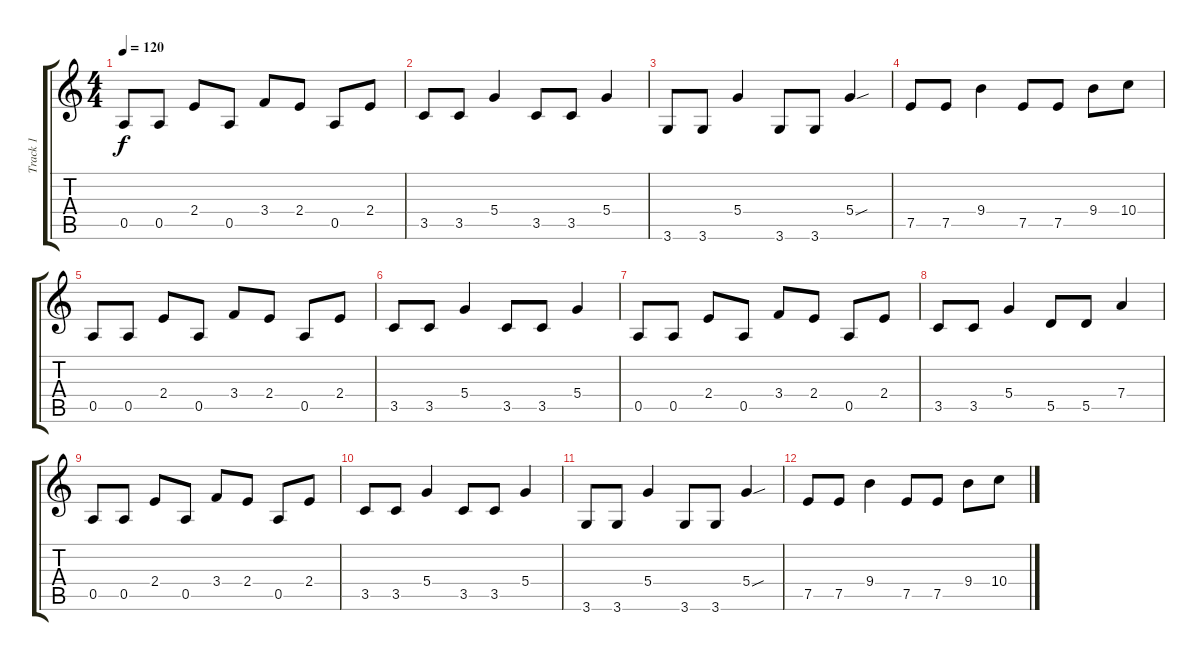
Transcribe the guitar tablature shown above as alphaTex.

\track ("Track 1" "Track 1") {instrument electricguitarclean}
\staff {score tabs}
\tuning (E4 B3 G3 D3 A2 E2) {hide}
\ts (4 4)
\tempo 120
\clef g2
\ks c
0.5.8{dy f} 0.5.8 2.4.8 0.5.8 3.4.8 2.4.8 0.5.8 2.4.8 |
3.5.8 3.5.8 5.4.4 3.5.8 3.5.8 5.4.4 |
3.6.8 3.6.8 5.4.4 3.6.8 3.6.8 5.4{sou}.4 |
7.5.8 7.5.8 9.4.4 7.5.8 7.5.8 9.4.8 10.4.8 |
0.5.8 0.5.8 2.4.8 0.5.8 3.4.8 2.4.8 0.5.8 2.4.8 |
3.5.8 3.5.8 5.4.4 3.5.8 3.5.8 5.4.4 |
0.5.8 0.5.8 2.4.8 0.5.8 3.4.8 2.4.8 0.5.8 2.4.8 |
3.5.8 3.5.8 5.4.4 5.5.8 5.5.8 7.4.4 |
0.5.8 0.5.8 2.4.8 0.5.8 3.4.8 2.4.8 0.5.8 2.4.8 |
3.5.8 3.5.8 5.4.4 3.5.8 3.5.8 5.4.4 |
3.6.8 3.6.8 5.4.4 3.6.8 3.6.8 5.4{sou}.4 |
7.5.8 7.5.8 9.4.4 7.5.8 7.5.8 9.4.8 10.4.8
